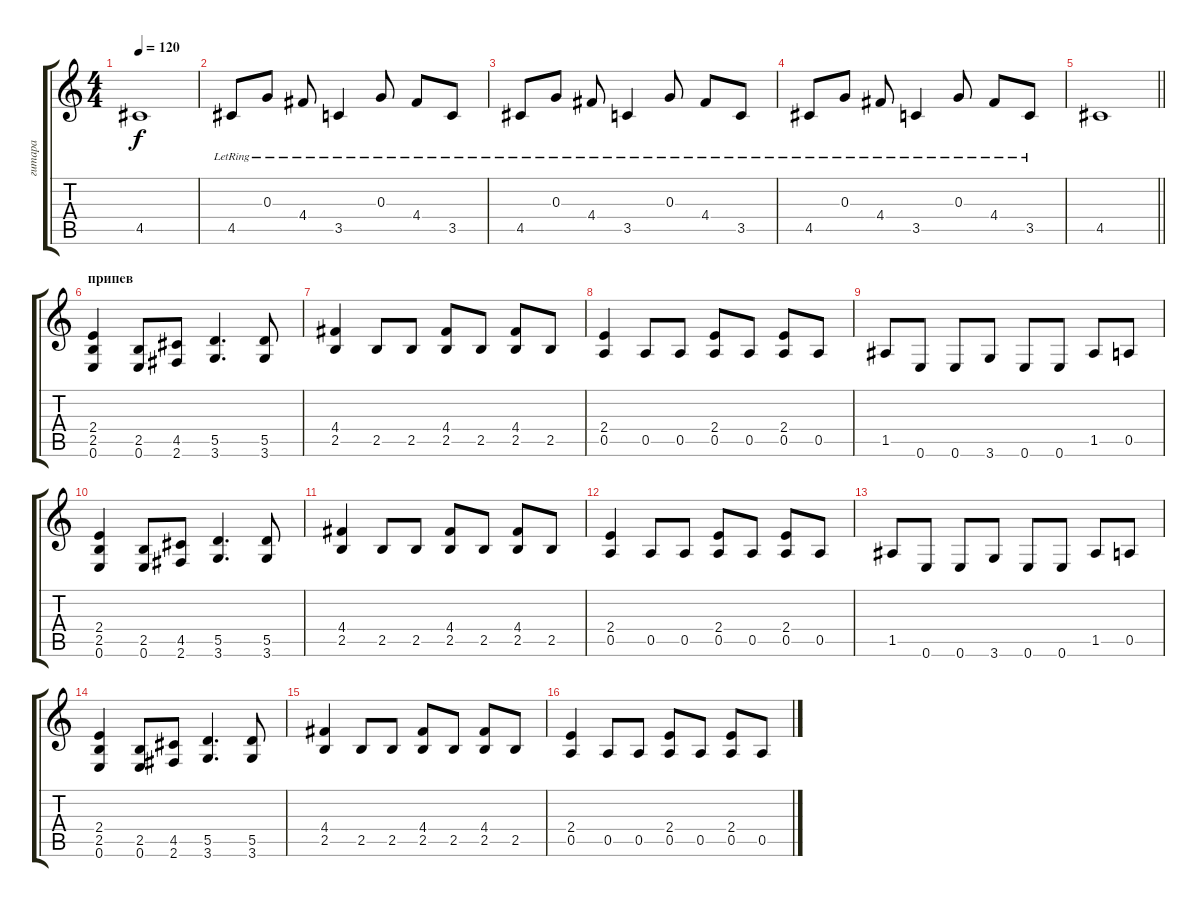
\track ("гитара" "гитара") {instrument electricguitarclean}
\staff {score tabs}
\tuning (E4 B3 G3 D3 A2 E2) {hide}
\ts (4 4)
\tempo 120
\clef g2
\ks c
4.5.1{dy f} |
4.5{lr}.8 0.3{lr}.8 4.4{lr}.8 3.5{lr}.4 0.3{lr}.8 4.4{lr}.8 3.5{lr}.8 |
4.5{lr}.8 0.3{lr}.8 4.4{lr}.8 3.5{lr}.4 0.3{lr}.8 4.4{lr}.8 3.5{lr}.8 |
4.5{lr}.8 0.3{lr}.8 4.4{lr}.8 3.5{lr}.4 0.3{lr}.8 4.4{lr}.8 3.5{lr}.8 |
\barLineRight lightlight
4.5.1 |
\section ("" "припев")
(2.4 2.5 0.6).4{instrument distortionguitar} (2.5 0.6).8 (4.5 2.6).8 (5.5 3.6).4{d} (5.5 3.6).8 |
(4.4 2.5).4 2.5.8 2.5.8 (4.4 2.5).8 2.5.8 (4.4 2.5).8 2.5.8 |
(2.4 0.5).4 0.5.8 0.5.8 (2.4 0.5).8 0.5.8 (2.4 0.5).8 0.5.8 |
1.5.8 0.6.8 0.6.8 3.6.8 0.6.8 0.6.8 1.5.8 0.5.8 |
(2.4 2.5 0.6).4 (2.5 0.6).8 (4.5 2.6).8 (5.5 3.6).4{d} (5.5 3.6).8 |
(4.4 2.5).4 2.5.8 2.5.8 (4.4 2.5).8 2.5.8 (4.4 2.5).8 2.5.8 |
(2.4 0.5).4 0.5.8 0.5.8 (2.4 0.5).8 0.5.8 (2.4 0.5).8 0.5.8 |
1.5.8 0.6.8 0.6.8 3.6.8 0.6.8 0.6.8 1.5.8 0.5.8 |
(2.4 2.5 0.6).4 (2.5 0.6).8 (4.5 2.6).8 (5.5 3.6).4{d} (5.5 3.6).8 |
(4.4 2.5).4 2.5.8 2.5.8 (4.4 2.5).8 2.5.8 (4.4 2.5).8 2.5.8 |
(2.4 0.5).4 0.5.8 0.5.8 (2.4 0.5).8 0.5.8 (2.4 0.5).8 0.5.8
